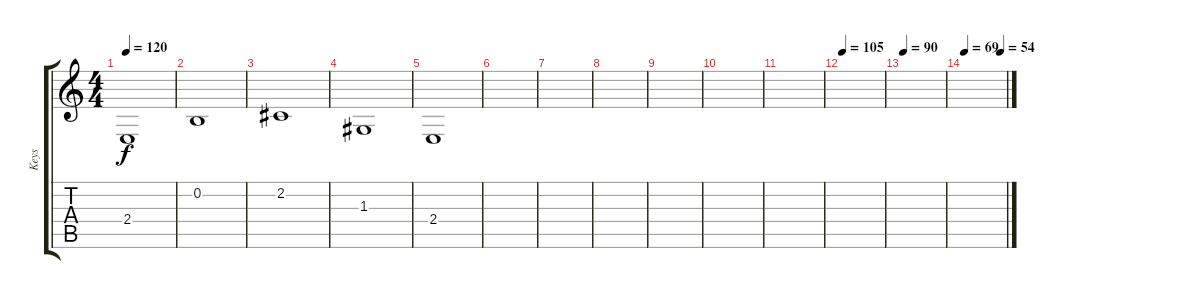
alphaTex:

\track ("Keys" "Keys") {instrument synthstrings1}
\staff {score tabs}
\tuning (E4 B3 G3 D3 A2 E2) {hide}
\ts (4 4)
\tempo 120
\clef g2
\ks c
2.4.1{dy f volume 3} |
0.2.1 |
2.2.1{volume 2} |
1.3.1 |
2.4.1{volume 1} |
|
|
|
|
|
|
\tempo 105
|
\tempo 90
|
\tempo 69
\tempo (54 0.875)
